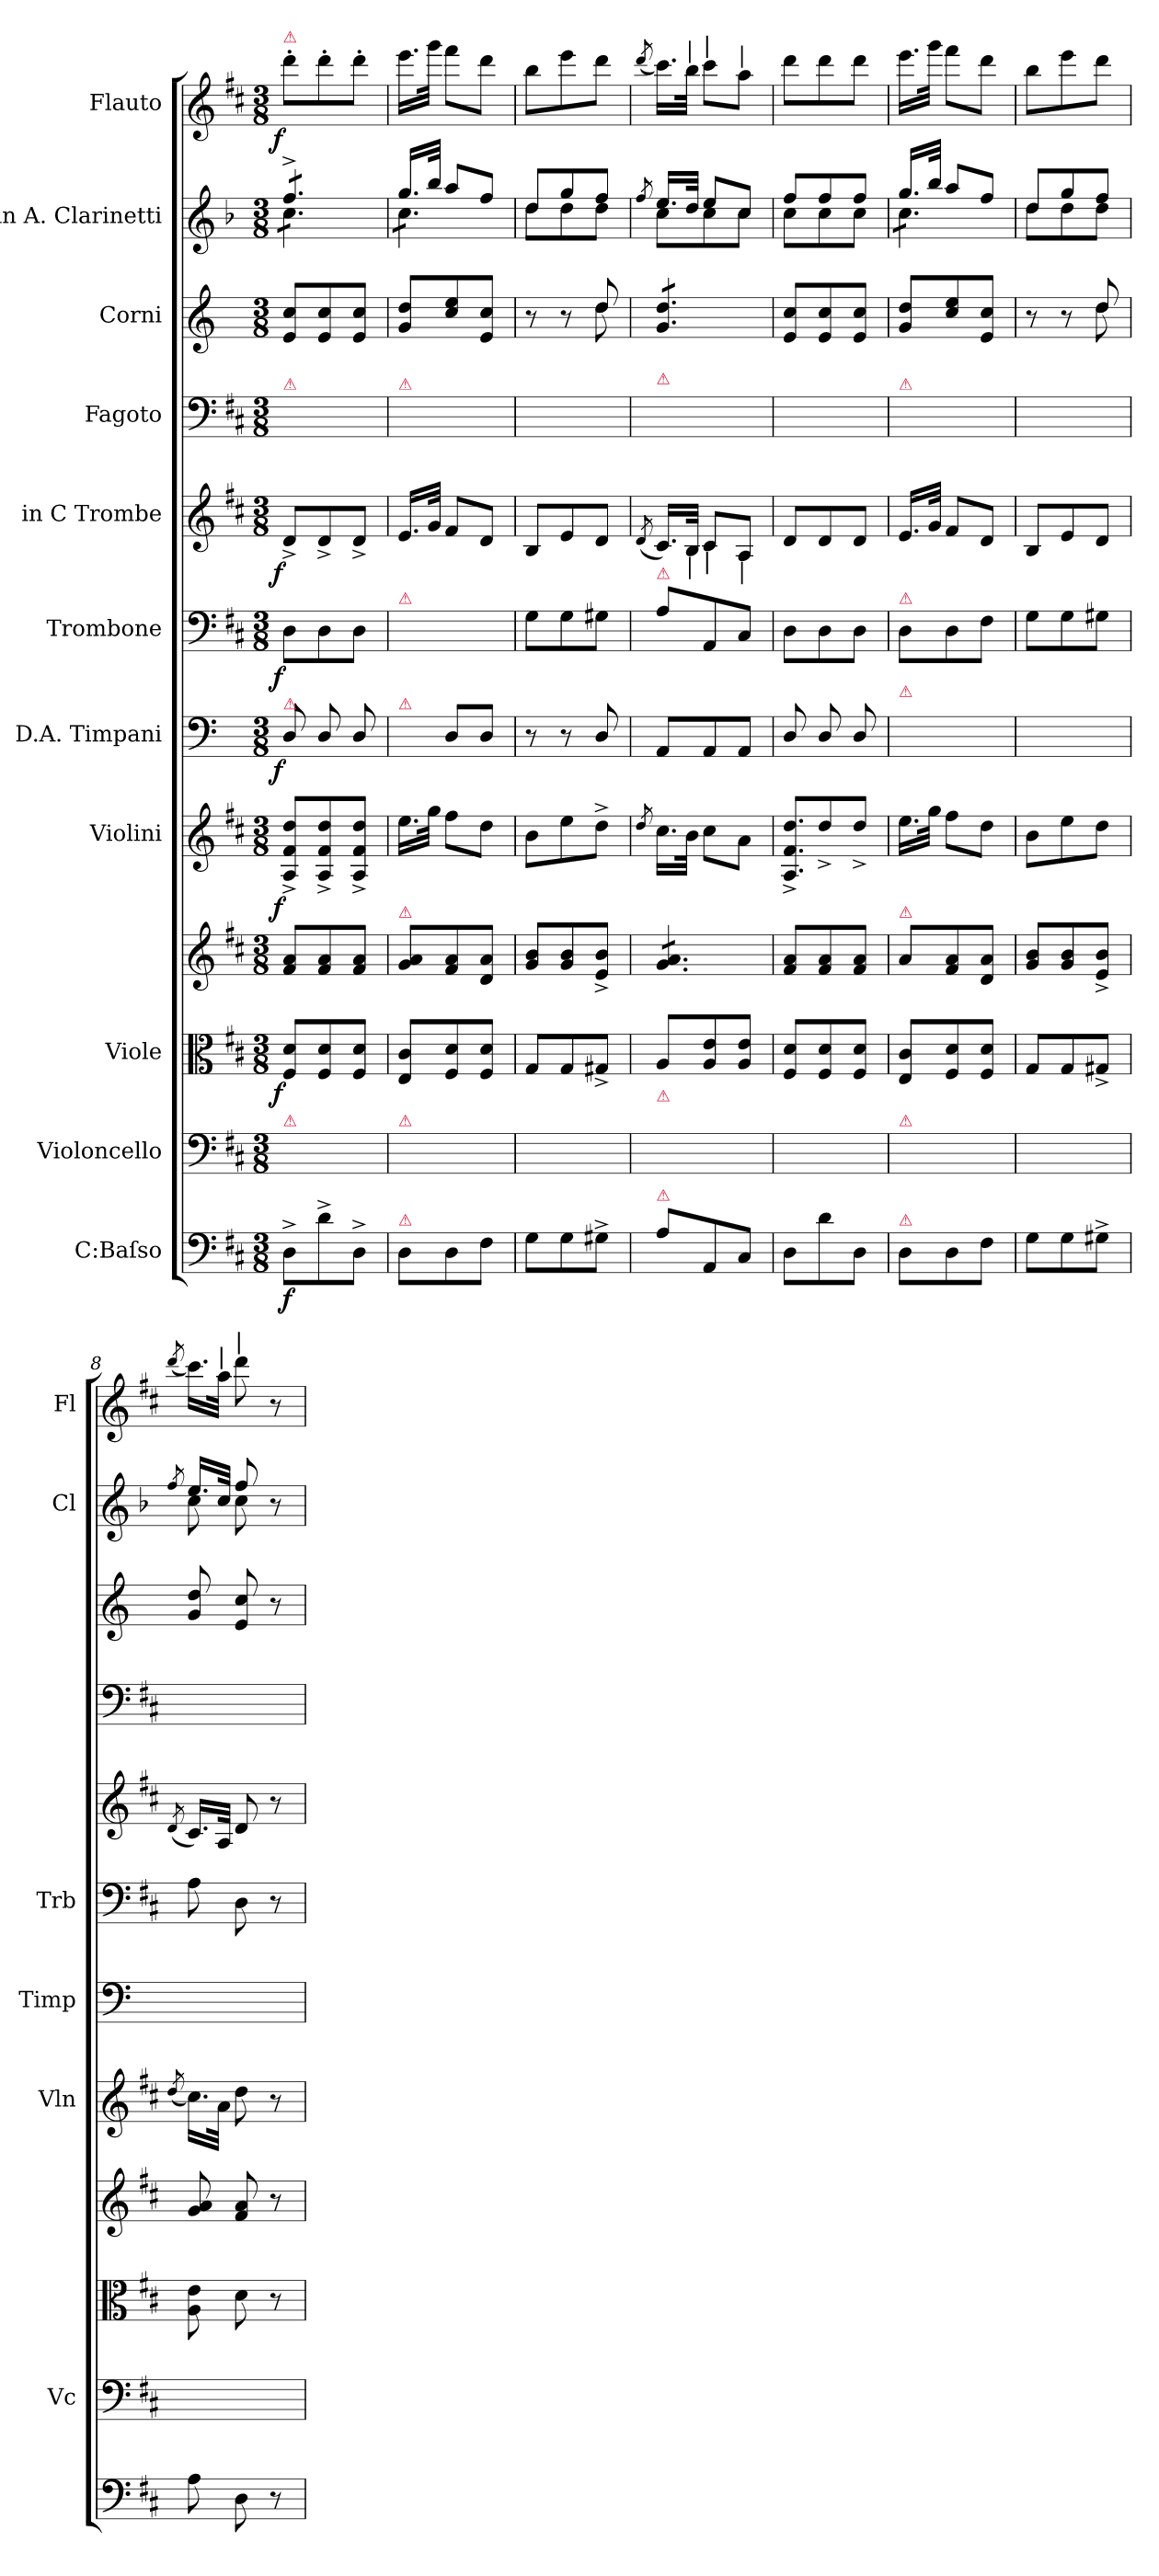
**kern	**dynam	**kern	**kern	**dynam	**kern	**kern	**dynam	**kern	**dynam	**kern	**dynam	**kern	**dynam	**kern	**kern	**kern	**kern	**dynam
*part12	*part12	*part11	*part10	*part10	*part9	*part8	*part8	*part7	*part7	*part6	*part6	*part5	*part5	*part4	*part3	*part2	*part1	*part1
*staff12	*staff12	*staff11	*staff10	*staff10	*staff9	*staff8	*staff8	*staff7	*staff7	*staff6	*staff6	*staff5	*staff5	*staff4	*staff3	*staff2	*staff1	*staff1
*I"C:Baſso	*	*I"Violoncello	*I"Viole	*	*	*I"Violini	*	*I"D.A. Timpani	*	*I"Trombone	*	*I"in C Trombe	*	*I"Fagoto	*I"Corni	*I"in A. Clarinetti	*I"Flauto	*
*	*	*I'Vc	*	*	*	*I'Vln	*	*I'Timp	*	*I'Trb	*	*	*	*	*	*I'Cl	*I'Fl	*
*clefF4	*	*clefF4	*clefC3	*	*clefG2	*clefG2	*	*clefF4	*	*clefF4	*	*clefG2	*	*clefF4	*clefG2	*clefG2	*clefG2	*
*	*	*	*	*	*	*	*	*	*	*	*	*	*	*	*ITrd6c10	*ITrd2c3	*	*
*k[f#c#]	*	*k[f#c#]	*k[f#c#]	*	*k[f#c#]	*k[f#c#]	*	*k[]	*	*k[f#c#]	*	*k[f#c#]	*	*k[f#c#]	*k[f#c#]	*k[f#c#]	*k[f#c#]	*
*M3/8	*	*M3/8	*M3/8	*	*M3/8	*M3/8	*	*M3/8	*	*M3/8	*	*M3/8	*	*M3/8	*M3/8	*M3/8	*M3/8	*
=1	=1	=1	=1	=1	=1	=1	=1	=1	=1	=1	=1	=1	=1	=1	=1	=1	=1	=1
*	*	*	*	*	*	*	*	*	*	*	*	*	*	*	*	*^	*	*
!	!	!	!	!	!	!	!	!	!	!	!	!	!	!	!	!	!	!LO:TX:a:color=crimson:t=⚠	!
!	!	!	!	!	!	!	!	!	!	!	!	!	!	!LO:TX:a:color=crimson:t=⚠	!	!	!	!	!
!	!	!	!	!	!	!	!	!LO:TX:a:color=crimson:t=⚠	!	!	!	!	!	!	!	!	!	!	!
!	!	!LO:TX:a:color=crimson:t=⚠	!	!	!	!	!	!	!	!	!	!	!	!	!	!	!	!	!
!	!	!	!	!LO:DY:rj	!	!	!LO:DY:rj	!	!LO:DY:rj	!	!LO:DY:rj	!	!LO:DY:rj	!	!	!	!	!	!LO:DY:rj
*	*	*	*	*	*	*	*	*	*	*	*	*	*	*	*	*tremolo	*	*	*
8D^<\L	f	8D^<\Lyy	8F#/ 8d/L	f	8f#/ 8a/L	8A^>/ 8f#^>/ 8dd^>/L	f	8D/	f	8D\L	f	8d^>/L	f	8D^\Lyy	8F#/ 8d/L	8dd^/L	8a\L	8ddd'\L	f
8d^<\	.	8d^<\yy	8F#/ 8d/	.	8f#/ 8a/	8A^>/ 8f#^>/ 8dd^>/	.	8D/	.	8D\	.	8d^>/	.	8d^\yy	8F#/ 8d/	8dd^/	8a\	8ddd'\	.
8D^<\J	.	8D^<\Jyy	8F#/ 8d/J	.	8f#/ 8a/J	8A^>/ 8f#^>/ 8dd^>/J	.	8D/	.	8D\J	.	8d^>/J	.	8D^\Jyy	8F#/ 8d/J	8dd^/J	8a\J	8ddd'\J	.
=2	=2	=2	=2	=2	=2	=2	=2	=2	=2	=2	=2	=2	=2	=2	=2	=2	=2	=2	=2
!	!	!	!	!	!	!	!	!	!	!	!	!	!	!LO:TX:a:color=crimson:t=⚠	!	!	!	!	!
!	!	!	!	!	!	!	!	!	!	!LO:TX:a:color=crimson:t=⚠	!	!	!	!	!	!	!	!	!
!	!	!	!	!	!	!	!	!LO:TX:a:color=crimson:t=⚠	!	!	!	!	!	!	!	!	!	!	!
!	!	!	!	!	!LO:TX:a:color=crimson:t=⚠	!	!	!	!	!	!	!	!	!	!	!	!	!	!
!	!	!LO:TX:a:color=crimson:t=⚠	!	!	!	!	!	!	!	!	!	!	!	!	!	!	!	!	!
!LO:TX:a:color=crimson:t=⚠	!	!	!	!	!	!	!	!	!	!	!	!	!	!	!	!	!	!	!
8D\L	.	8D\Lyy	8E/ 8c#/L	.	8g/ 8a/L	16.ee\LL	.	8ryy	.	8D\Lyy	.	16.e/LL	.	8D\Lyy	8A/ 8e/L	16.ee/LL	8a\L	16.eee\LL	.
.	.	.	.	.	.	32gg\JJk	.	.	.	.	.	32g/JJk	.	.	.	32gg/JJk	.	32ggg\JJk	.
8D\	.	8D\yy	8F#/ 8d/	.	8f#/ 8a/	8ff#\L	.	8D/L	.	8D\	.	8f#/L	.	8D\yy	8d/ 8f#/	8ff#/L	8a\	8fff#\L	.
8F#\J	.	8F#\Jyy	8F#/ 8d/J	.	8d/ 8a/J	8dd\J	.	8D/J	.	8F#\J	.	8d/J	.	8F#\Jyy	8F#/ 8d/J	8dd/J	8a\J	8ddd\J	.
=3	=3	=3	=3	=3	=3	=3	=3	=3	=3	=3	=3	=3	=3	=3	=3	=3	=3	=3	=3
*	*	*	*	*	*	*	*	*	*	*	*	*	*	*	*^	*	*	*	*
8G\L	.	8G\Lyy	8G/L	.	8g/ 8b/L	8b\L	.	8r	.	8G\L	.	8B/L	.	8G\Lyy	8r	8ryy	8b/L	8b\L	8bb\L	.
8G\	.	8G\yy	8G/	.	8g/ 8b/	8ee\	.	8r	.	8G\	.	8e/	.	8G\yy	8r	8ryy	8ee/	8b\	8eee\	.
8G#X^<\J	.	8G#X^<\Jyy	8G#X^/J	.	8e^/ 8b^/J	8dd^<\J	.	8D/	.	8G#X\J	.	8d/J	.	8G#X^\Jyy	8e/	8e\	8dd/J	8b\J	8ddd\J	.
*	*	*	*	*	*	*	*	*	*	*	*	*	*	*	*	*	*Xtremolo	*	*	*
*	*	*	*	*	*	*	*	*	*	*	*	*	*	*	*v	*v	*	*	*	*
=4	=4	=4	=4	=4	=4	=4	=4	=4	=4	=4	=4	=4	=4	=4	=4	=4	=4	=4	=4
.	.	.	.	.	.	8qdd/	.	.	.	.	.	(8qd/	.	.	.	8qdd/	.	(8qddd/	.
!	!	!	!	!	!	!	!	!	!	!	!	!	!	!LO:TX:a:color=crimson:t=⚠	!	!	!	!	!
!	!	!	!	!	!	!	!	!	!	!LO:TX:a:color=crimson:t=⚠	!	!	!	!	!	!	!	!	!
!	!	!LO:TX:a:color=crimson:t=⚠	!	!	!	!	!	!	!	!	!	!	!	!	!	!	!	!	!
!LO:TX:a:color=crimson:t=⚠	!	!	!	!	!	!	!	!	!	!	!	!	!	!	!	!	!	!	!
*	*	*	*	*	*tremolo	*	*	*	*	*	*	*	*	*	*	*	*	*	*
*	*	*	*	*	*	*	*	*	*	*	*	*	*	*	*tremolo	*	*	*	*
*	*	*	*	*	*	*	*	*	*	*	*	*	*	*	*	*tremolo	*	*	*
8A\L	.	8A\Lyy	8A/L	.	8g/ 8a/L	16.cc#\LL	.	8AA/L	.	8A\L	.	16.c#/LL)	.	8A\Lyy	8A/ 8e/L	16.cc#/LL	8a\L	16.ccc#\LL)	.
!	!	!	!	!	!	!	!	!	!	!	!	!	!	!	!	!	!	!LO:TX:a:t=|	!
!	!	!	!	!	!	!	!	!	!	!	!	!LO:TX:b:t=|	!	!	!	!	!	!	!
.	.	.	.	.	.	32b\JJk	.	.	.	.	.	32B/JJk	.	.	.	32b/JJk	.	32bb\JJk	.
!	!	!	!	!	!	!	!	!	!	!	!	!	!	!	!	!	!	!LO:TX:a:t=|	!
!	!	!	!	!	!	!	!	!	!	!	!	!LO:TX:b:t=|	!	!	!	!	!	!	!
8AA/	.	8AA/yy	8A/ 8e/	.	8g/ 8a/	8cc#\L	.	8AA/	.	8AA/	.	8c#/L	.	8AA\yy	8A/ 8e/	8cc#/L	8a\	8ccc#\L	.
!	!	!	!	!	!	!	!	!	!	!	!	!	!	!	!	!	!	!LO:TX:a:t=|	!
!	!	!	!	!	!	!	!	!	!	!	!	!LO:TX:b:t=|	!	!	!	!	!	!	!
8C#/J	.	8C#/Jyy	8A/ 8e/J	.	8g/ 8a/J	8a\J	.	8AA/J	.	8C#/J	.	8A/J	.	8C#\Jyy	8A/ 8e/J	8a/J	8a\J	8aa\J	.
*	*	*	*	*	*	*	*	*	*	*	*	*	*	*	*	*Xtremolo	*	*	*
*	*	*	*	*	*	*	*	*	*	*	*	*	*	*	*Xtremolo	*	*	*	*
*	*	*	*	*	*Xtremolo	*	*	*	*	*	*	*	*	*	*	*	*	*	*
=5	=5	=5	=5	=5	=5	=5	=5	=5	=5	=5	=5	=5	=5	=5	=5	=5	=5	=5	=5
!	!	!	!	!	!	!LO:N:vis=4.	!	!	!	!	!	!	!	!	!	!	!	!	!
8D\L	.	8D\Lyy	8F#/ 8d/L	.	8f#/ 8a/L	8A^>/ 8f#^>/ 8dd^>/	.	8D/	.	8D\L	.	8d/L	.	8D\Lyy	8F#/ 8d/L	8dd/L	8a\L	8ddd\L	.
8d\	.	8d\yy	8F#/ 8d/	.	8f#/ 8a/	8dd^>/	.	8D/	.	8D\	.	8d/	.	8d\yy	8F#/ 8d/	8dd/	8a\	8ddd\	.
8D\J	.	8D\Jyy	8F#/ 8d/J	.	8f#/ 8a/J	8dd^>/J	.	8D/	.	8D\J	.	8d/J	.	8D\Jyy	8F#/ 8d/J	8dd/J	8a\J	8ddd\J	.
=6	=6	=6	=6	=6	=6	=6	=6	=6	=6	=6	=6	=6	=6	=6	=6	=6	=6	=6	=6
!	!	!	!	!	!	!	!	!	!	!	!	!	!	!LO:TX:a:color=crimson:t=⚠	!	!	!	!	!
!	!	!	!	!	!	!	!	!	!	!LO:TX:a:color=crimson:t=⚠	!	!	!	!	!	!	!	!	!
!	!	!	!	!	!	!	!	!LO:TX:a:color=crimson:t=⚠	!	!	!	!	!	!	!	!	!	!	!
!	!	!	!	!	!LO:TX:a:color=crimson:t=⚠	!	!	!	!	!	!	!	!	!	!	!	!	!	!
!	!	!LO:TX:a:color=crimson:t=⚠	!	!	!	!	!	!	!	!	!	!	!	!	!	!	!	!	!
!LO:TX:a:color=crimson:t=⚠	!	!	!	!	!	!	!	!	!	!	!	!	!	!	!	!	!	!	!
*	*	*	*	*	*	*	*	*	*	*	*	*	*	*	*	*tremolo	*	*	*
8D\L	.	8D\Lyy	8E/ 8c#/L	.	8a/L	16.ee\LL	.	8D/Lyy	.	8D\L	.	16.e/LL	.	8D\Lyy	8A/ 8e/L	16.ee/LL	8a\L	16.eee\LL	.
.	.	.	.	.	.	32gg\JJk	.	.	.	.	.	32g/JJk	.	.	.	32gg/JJk	.	32ggg\JJk	.
8D\	.	8D\yy	8F#/ 8d/	.	8f#/ 8a/	8ff#\L	.	8D/yy	.	8D\	.	8f#/L	.	8D\yy	8d/ 8f#/	8ff#/L	8a\	8fff#\L	.
8F#\J	.	8F#\Jyy	8F#/ 8d/J	.	8d/ 8a/J	8dd\J	.	8D/Jyy	.	8F#\J	.	8d/J	.	8F#\Jyy	8F#/ 8d/J	8dd/J	8a\J	8ddd\J	.
=7	=7	=7	=7	=7	=7	=7	=7	=7	=7	=7	=7	=7	=7	=7	=7	=7	=7	=7	=7
*	*	*	*	*	*	*	*	*	*	*	*	*	*	*	*^	*	*	*	*
8G\L	.	8G\Lyy	8G/L	.	8g/ 8b/L	8b\L	.	8ryy	.	8G\L	.	8B/L	.	8G\Lyy	8r	8ryy	8b/L	8b\L	8bb\L	.
8G\	.	8G\yy	8G/	.	8g/ 8b/	8ee\	.	8ryy	.	8G\	.	8e/	.	8G\yy	8r	8ryy	8ee/	8b\	8eee\	.
8G#X^<\J	.	8G#X^<\Jyy	8G#X^/J	.	8e^/ 8b^/J	8dd\J	.	8D/yy	.	8G#X\J	.	8d/J	.	8G#X^\Jyy	8e/	8e\	8dd/J	8b\J	8ddd\J	.
*	*	*	*	*	*	*	*	*	*	*	*	*	*	*	*	*	*Xtremolo	*	*	*
*	*	*	*	*	*	*	*	*	*	*	*	*	*	*	*v	*v	*	*	*	*
=8	=8	=8	=8	=8	=8	=8	=8	=8	=8	=8	=8	=8	=8	=8	=8	=8	=8	=8	=8
.	.	.	.	.	.	(8qdd/	.	.	.	.	.	(8qd/	.	.	.	8qdd/	.	(8qddd/	.
8A\	.	8A\yy	8A\ 8e\	.	8g/ 8a/	16.cc#\LL)	.	8AA/yy	.	8A\	.	16.c#/LL)	.	8A\yy	8A/ 8e/	16.cc#/LL	8a\	16.ccc#\LL)	.
!	!	!	!	!	!	!	!	!	!	!	!	!	!	!	!	!	!	!LO:TX:a:t=|	!
.	.	.	.	.	.	32a\JJk	.	.	.	.	.	32A/JJk	.	.	.	32a/JJk	.	32aa\JJk	.
!	!	!	!	!	!	!	!	!	!	!	!	!	!	!	!	!	!	!LO:TX:a:t=|	!
8D\	.	8D\yy	8d\	.	8f#/ 8a/	8dd\	.	8D/yy	.	8D\	.	8d/	.	8D\yy	8F#/ 8d/	8dd/	8a\	8ddd\	.
8r	.	8ryy	8r	.	8r	8r	.	8ryy	.	8r	.	8r	.	8ryy	8r	8r	8ryy	8r	.
*	*	*	*	*	*	*	*	*	*	*	*	*	*	*	*	*v	*v	*	*
=	=	=	=	=	=	=	=	=	=	=	=	=	=	=	=	=	=	=
*-	*-	*-	*-	*-	*-	*-	*-	*-	*-	*-	*-	*-	*-	*-	*-	*-	*-	*-
